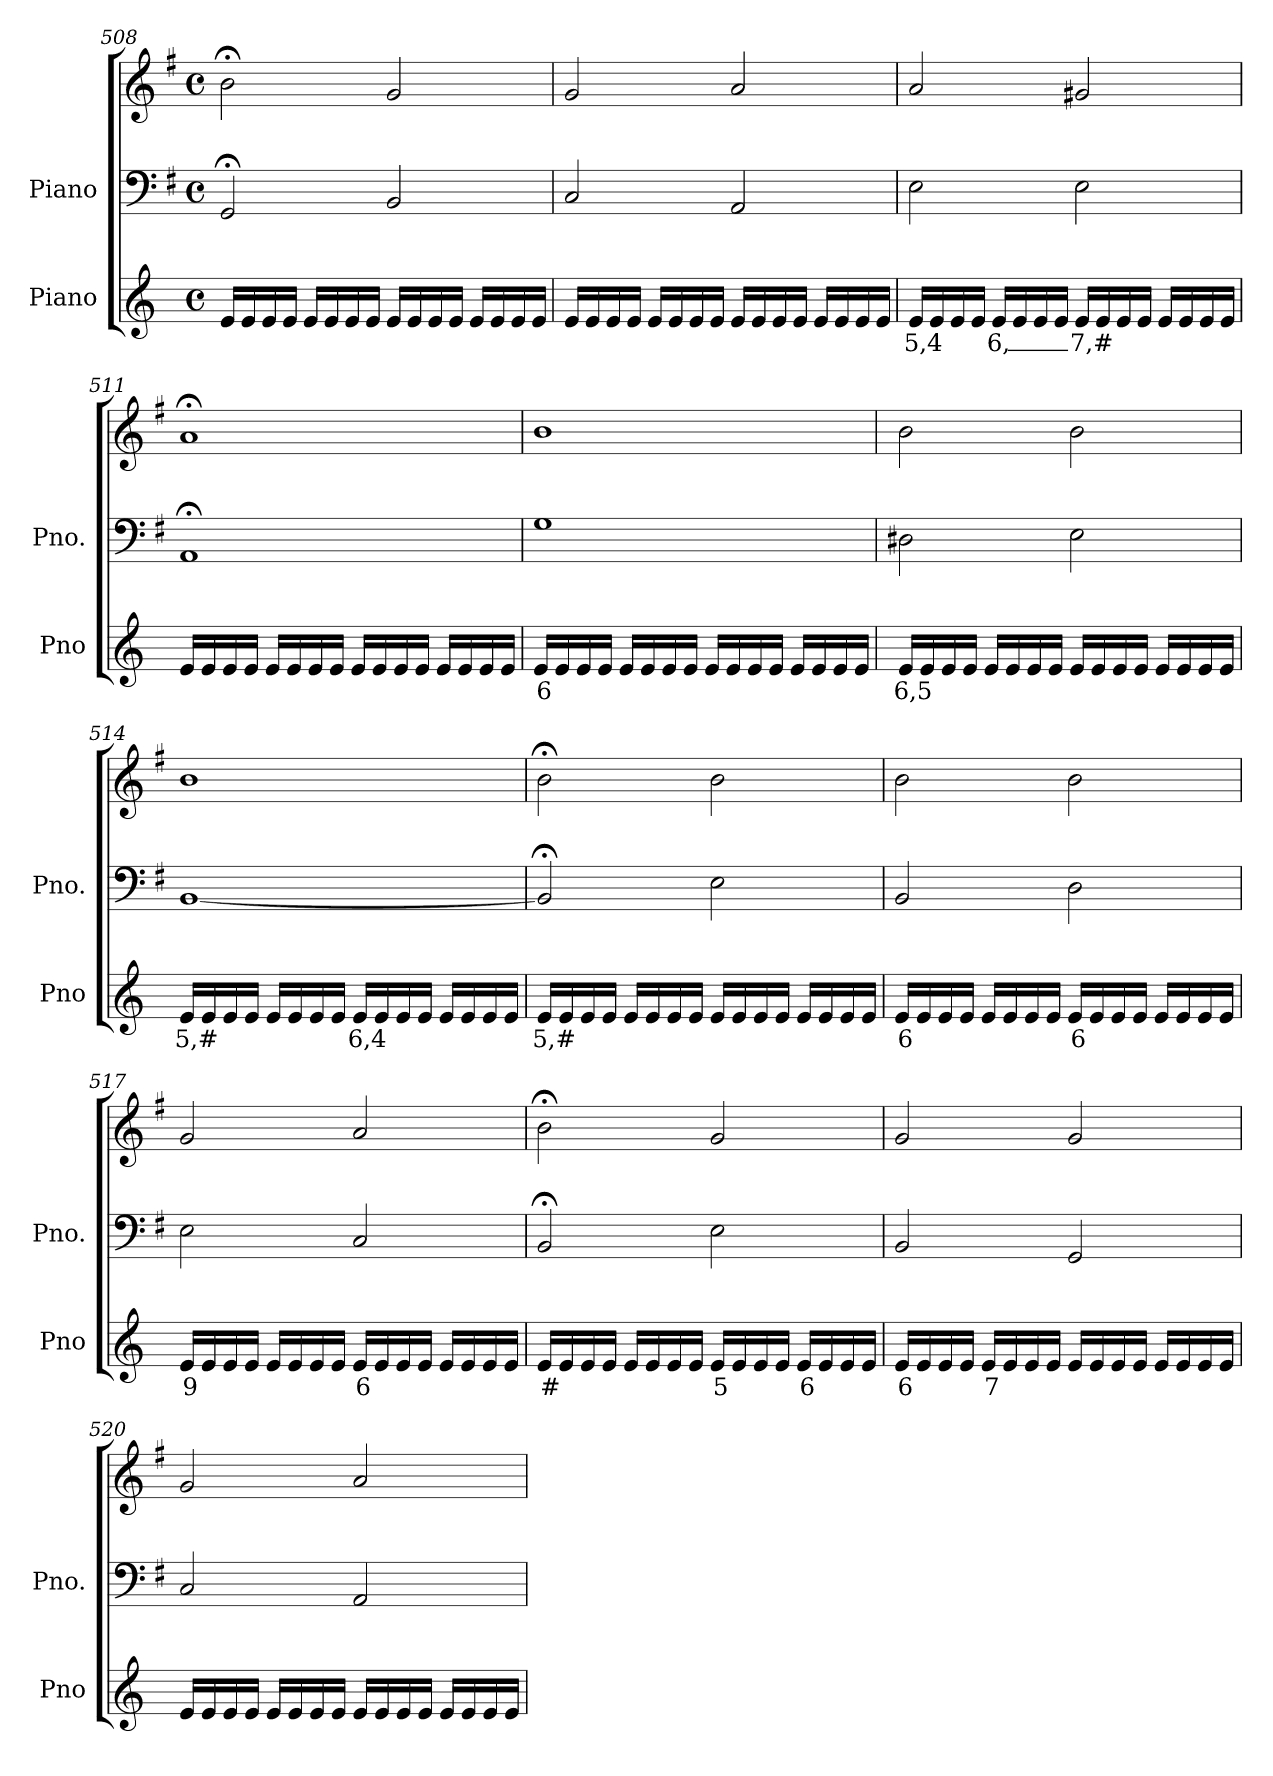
**kern	**text	**kern	**kern
*part2	*part2	*part1	*part1
*staff3	*staff3	*staff2	*staff1
*I"Piano	*	*I"Piano	*
*I'Pno	*	*I'Pno.	*
*clefG2	*	*clefF4	*clefG2
*k[]	*	*k[f#]	*k[f#]
*M4/4	*	*M4/4	*M4/4
*met(c)	*	*met(c)	*met(c)
=508	=508	=508	=508
16e/LL	.	2GG;</	2b;<\
16e/	.	.	.
16e/	.	.	.
16e/JJ	.	.	.
16e/LL	.	.	.
16e/	.	.	.
16e/	.	.	.
16e/JJ	.	.	.
16e/LL	.	2BB/	2g/
16e/	.	.	.
16e/	.	.	.
16e/JJ	.	.	.
16e/LL	.	.	.
16e/	.	.	.
16e/	.	.	.
16e/JJ	.	.	.
=509	=509	=509	=509
16e/LL	.	2C/	2g/
16e/	.	.	.
16e/	.	.	.
16e/JJ	.	.	.
16e/LL	.	.	.
16e/	.	.	.
16e/	.	.	.
16e/JJ	.	.	.
16e/LL	.	2AA/	2a/
16e/	.	.	.
16e/	.	.	.
16e/JJ	.	.	.
16e/LL	.	.	.
16e/	.	.	.
16e/	.	.	.
16e/JJ	.	.	.
=510	=510	=510	=510
!	!LO:LY:b	!	!
16e/LL	5,4	2E\	2a/
16e/	.	.	.
16e/	.	.	.
16e/JJ	.	.	.
!	!LO:LY:b	!	!
16e/LL	6,_	.	.
16e/	.	.	.
16e/	.	.	.
16e/JJ	.	.	.
!	!LO:LY:b	!	!
16e/LL	7,#	2E\	2g#X/
16e/	.	.	.
16e/	.	.	.
16e/JJ	.	.	.
16e/LL	.	.	.
16e/	.	.	.
16e/	.	.	.
16e/JJ	.	.	.
=511	=511	=511	=511
16e/LL	.	1AA;<	1a;<
16e/	.	.	.
16e/	.	.	.
16e/JJ	.	.	.
16e/LL	.	.	.
16e/	.	.	.
16e/	.	.	.
16e/JJ	.	.	.
16e/LL	.	.	.
16e/	.	.	.
16e/	.	.	.
16e/JJ	.	.	.
16e/LL	.	.	.
16e/	.	.	.
16e/	.	.	.
16e/JJ	.	.	.
=512	=512	=512	=512
!	!LO:LY:b	!	!
16e/LL	6	1G	1b
16e/	.	.	.
16e/	.	.	.
16e/JJ	.	.	.
16e/LL	.	.	.
16e/	.	.	.
16e/	.	.	.
16e/JJ	.	.	.
16e/LL	.	.	.
16e/	.	.	.
16e/	.	.	.
16e/JJ	.	.	.
16e/LL	.	.	.
16e/	.	.	.
16e/	.	.	.
16e/JJ	.	.	.
=513	=513	=513	=513
!	!LO:LY:b	!	!
16e/LL	6,5	2D#X\	2b\
16e/	.	.	.
16e/	.	.	.
16e/JJ	.	.	.
16e/LL	.	.	.
16e/	.	.	.
16e/	.	.	.
16e/JJ	.	.	.
16e/LL	.	2E\	2b\
16e/	.	.	.
16e/	.	.	.
16e/JJ	.	.	.
16e/LL	.	.	.
16e/	.	.	.
16e/	.	.	.
16e/JJ	.	.	.
=514	=514	=514	=514
!	!LO:LY:b	!	!
16e/LL	5,#	[1BB	1b
16e/	.	.	.
16e/	.	.	.
16e/JJ	.	.	.
16e/LL	.	.	.
16e/	.	.	.
16e/	.	.	.
16e/JJ	.	.	.
!	!LO:LY:b	!	!
16e/LL	6,4	.	.
16e/	.	.	.
16e/	.	.	.
16e/JJ	.	.	.
16e/LL	.	.	.
16e/	.	.	.
16e/	.	.	.
16e/JJ	.	.	.
=515	=515	=515	=515
!	!LO:LY:b	!	!
16e/LL	5,#	2BB;</]	2b;<\
16e/	.	.	.
16e/	.	.	.
16e/JJ	.	.	.
16e/LL	.	.	.
16e/	.	.	.
16e/	.	.	.
16e/JJ	.	.	.
16e/LL	.	2E\	2b\
16e/	.	.	.
16e/	.	.	.
16e/JJ	.	.	.
16e/LL	.	.	.
16e/	.	.	.
16e/	.	.	.
16e/JJ	.	.	.
=516	=516	=516	=516
!	!LO:LY:b	!	!
16e/LL	6	2BB/	2b\
16e/	.	.	.
16e/	.	.	.
16e/JJ	.	.	.
16e/LL	.	.	.
16e/	.	.	.
16e/	.	.	.
16e/JJ	.	.	.
!	!LO:LY:b	!	!
16e/LL	6	2D\	2b\
16e/	.	.	.
16e/	.	.	.
16e/JJ	.	.	.
16e/LL	.	.	.
16e/	.	.	.
16e/	.	.	.
16e/JJ	.	.	.
=517	=517	=517	=517
!	!LO:LY:b	!	!
16e/LL	9	2E\	2g/
16e/	.	.	.
16e/	.	.	.
16e/JJ	.	.	.
16e/LL	.	.	.
16e/	.	.	.
16e/	.	.	.
16e/JJ	.	.	.
!	!LO:LY:b	!	!
16e/LL	6	2C/	2a/
16e/	.	.	.
16e/	.	.	.
16e/JJ	.	.	.
16e/LL	.	.	.
16e/	.	.	.
16e/	.	.	.
16e/JJ	.	.	.
=518	=518	=518	=518
!	!LO:LY:b	!	!
16e/LL	#	2BB;</	2b;<\
16e/	.	.	.
16e/	.	.	.
16e/JJ	.	.	.
16e/LL	.	.	.
16e/	.	.	.
16e/	.	.	.
16e/JJ	.	.	.
!	!LO:LY:b	!	!
16e/LL	5	2E\	2g/
16e/	.	.	.
16e/	.	.	.
16e/JJ	.	.	.
!	!LO:LY:b	!	!
16e/LL	6	.	.
16e/	.	.	.
16e/	.	.	.
16e/JJ	.	.	.
=519	=519	=519	=519
!	!LO:LY:b	!	!
16e/LL	6	2BB/	2g/
16e/	.	.	.
16e/	.	.	.
16e/JJ	.	.	.
!	!LO:LY:b	!	!
16e/LL	7	.	.
16e/	.	.	.
16e/	.	.	.
16e/JJ	.	.	.
16e/LL	.	2GG/	2g/
16e/	.	.	.
16e/	.	.	.
16e/JJ	.	.	.
16e/LL	.	.	.
16e/	.	.	.
16e/	.	.	.
16e/JJ	.	.	.
=520	=520	=520	=520
16e/LL	.	2C/	2g/
16e/	.	.	.
16e/	.	.	.
16e/JJ	.	.	.
16e/LL	.	.	.
16e/	.	.	.
16e/	.	.	.
16e/JJ	.	.	.
16e/LL	.	2AA/	2a/
16e/	.	.	.
16e/	.	.	.
16e/JJ	.	.	.
16e/LL	.	.	.
16e/	.	.	.
16e/	.	.	.
16e/JJ	.	.	.
=	=	=	=
*-	*-	*-	*-
